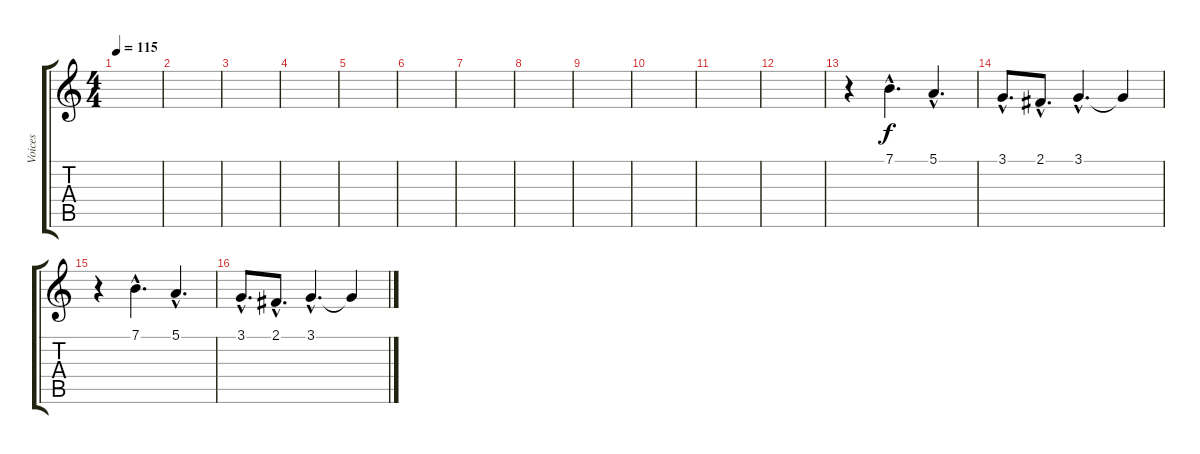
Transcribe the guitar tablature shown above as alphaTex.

\track ("Voices" "Voices") {instrument choiraahs}
\staff {score tabs}
\tuning (E4 B3 G3 D3 A2 E2) {hide}
\ts (4 4)
\tempo 115
\clef g2
\ks c
|
|
|
|
|
|
|
|
|
|
|
|
r.4 7.1{hac}.4{d} 5.1{hac}.4{d} |
3.1{hac}.8{d} 2.1{hac}.8{d} 3.1{hac}.4{d} 3.1{t}.4 |
r.4 7.1{hac}.4{d} 5.1{hac}.4{d} |
3.1{hac}.8{d} 2.1{hac}.8{d} 3.1{hac}.4{d} 3.1{t}.4
